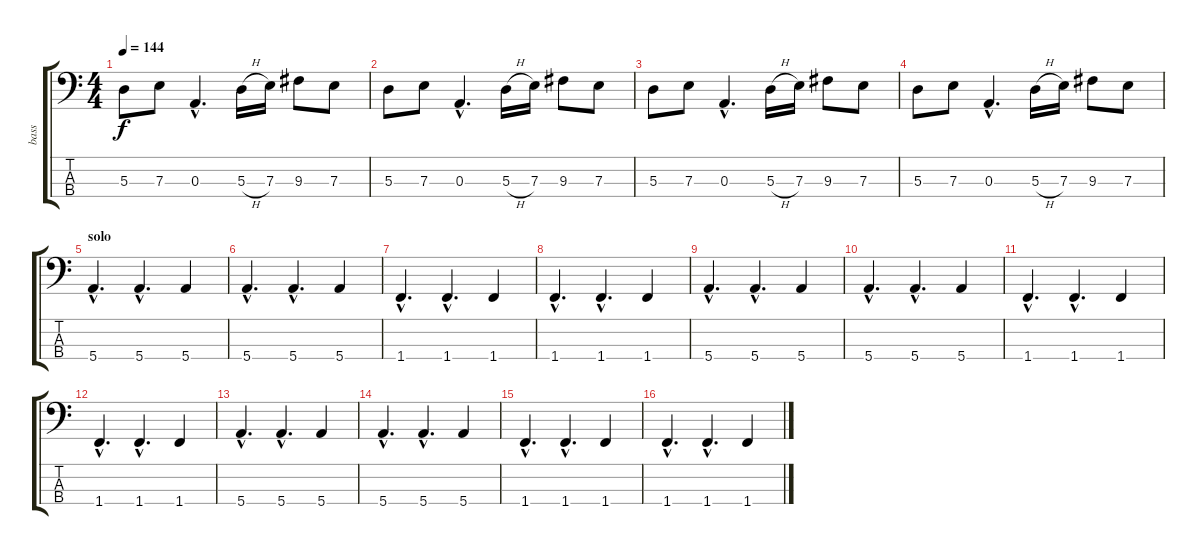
\track ("bass" "bass") {instrument electricbasspick}
\staff {score tabs}
\tuning (G2 D2 A1 E1) {hide}
\ts (4 4)
\tempo 144
\clef f4
\ks c
5.3.8{dy f} 7.3.8 0.3{hac}.4{d} 5.3{h}.16 7.3.16 9.3.8 7.3.8 |
5.3.8 7.3.8 0.3{hac}.4{d} 5.3{h}.16 7.3.16 9.3.8 7.3.8 |
5.3.8 7.3.8 0.3{hac}.4{d} 5.3{h}.16 7.3.16 9.3.8 7.3.8 |
5.3.8 7.3.8 0.3{hac}.4{d} 5.3{h}.16 7.3.16 9.3.8 7.3.8 |
\section ("" "solo")
5.4{hac}.4{d} 5.4{hac}.4{d} 5.4.4 |
5.4{hac}.4{d} 5.4{hac}.4{d} 5.4.4 |
1.4{hac}.4{d} 1.4{hac}.4{d} 1.4.4 |
1.4{hac}.4{d} 1.4{hac}.4{d} 1.4.4 |
5.4{hac}.4{d} 5.4{hac}.4{d} 5.4.4 |
5.4{hac}.4{d} 5.4{hac}.4{d} 5.4.4 |
1.4{hac}.4{d} 1.4{hac}.4{d} 1.4.4 |
1.4{hac}.4{d} 1.4{hac}.4{d} 1.4.4 |
5.4{hac}.4{d} 5.4{hac}.4{d} 5.4.4 |
5.4{hac}.4{d} 5.4{hac}.4{d} 5.4.4 |
1.4{hac}.4{d} 1.4{hac}.4{d} 1.4.4 |
1.4{hac}.4{d} 1.4{hac}.4{d} 1.4.4
